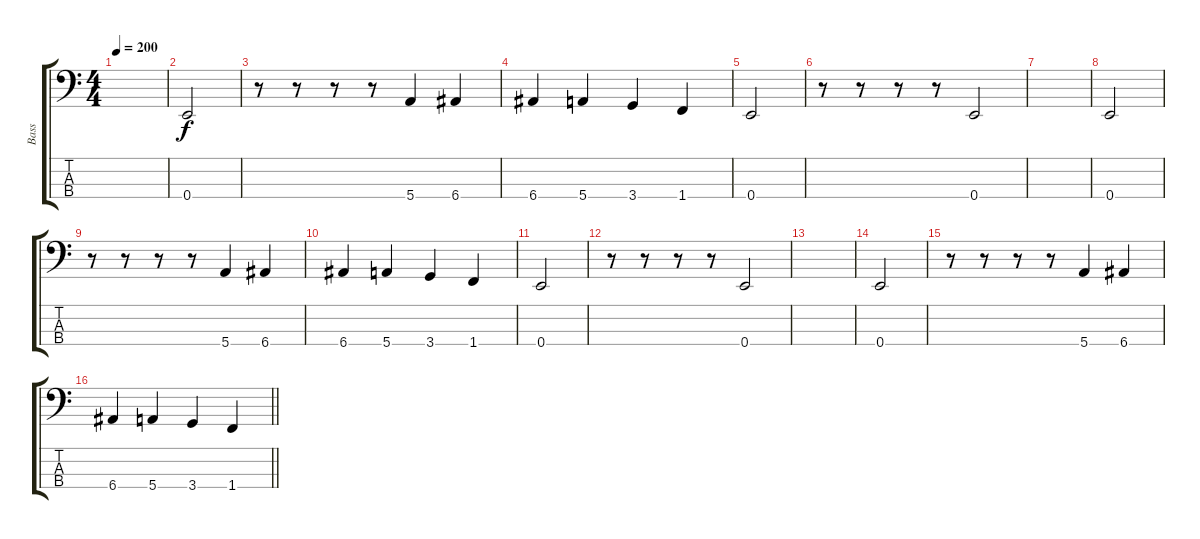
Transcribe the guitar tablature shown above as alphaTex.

\track ("Bass" "Bass") {instrument electricbassfinger}
\staff {score tabs}
\tuning (G2 D2 A1 E1) {hide}
\ts (4 4)
\tempo 200
\clef f4
\ks c
|
0.4.2 |
r.8 r.8 r.8 r.8 5.4.4 6.4.4 |
6.4.4 5.4.4 3.4.4 1.4.4 |
0.4.2 |
r.8 r.8 r.8 r.8 0.4.2 |
|
0.4.2 |
r.8 r.8 r.8 r.8 5.4.4 6.4.4 |
6.4.4 5.4.4 3.4.4 1.4.4 |
0.4.2 |
r.8 r.8 r.8 r.8 0.4.2 |
|
0.4.2 |
r.8 r.8 r.8 r.8 5.4.4 6.4.4 |
\barLineRight lightlight
6.4.4 5.4.4 3.4.4 1.4.4
